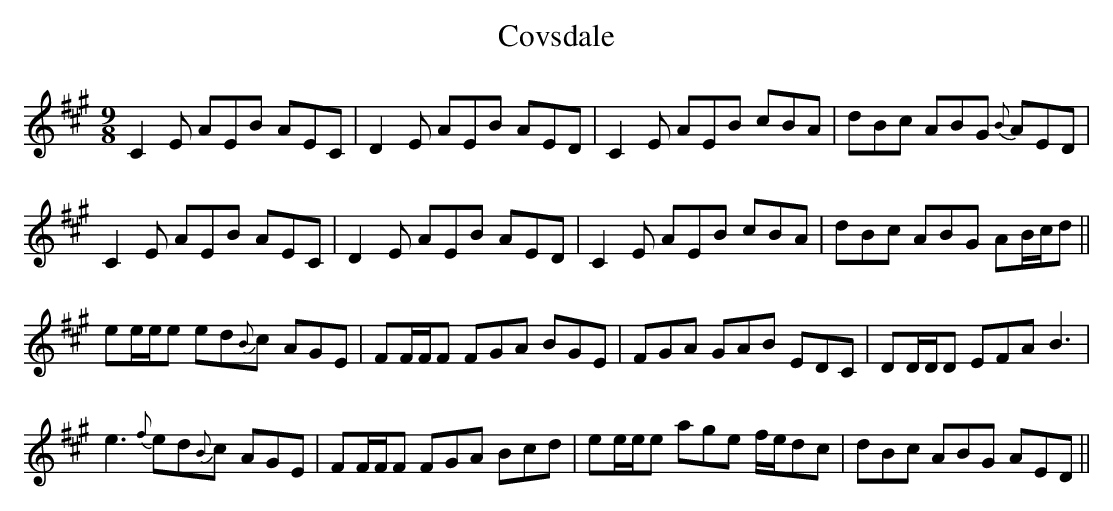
X:1
T: Covsdale
M: 9/8
L: 1/8
K: Amaj
C2E AEB AEC|D2E AEB AED|C2E AEB cBA|dBc ABG {B}AED|
C2E AEB AEC|D2E AEB AED|C2E AEB cBA|dBc ABG AB/c/d||
ee/e/e ed{B}c AGE|FF/F/F FGA BGE|FGA GAB EDC|DD/D/D EFA B3|
e3 {f}ed{B}c AGE|FF/F/F FGA Bcd|ee/e/e age f/e/dc|dBc ABG AED||
